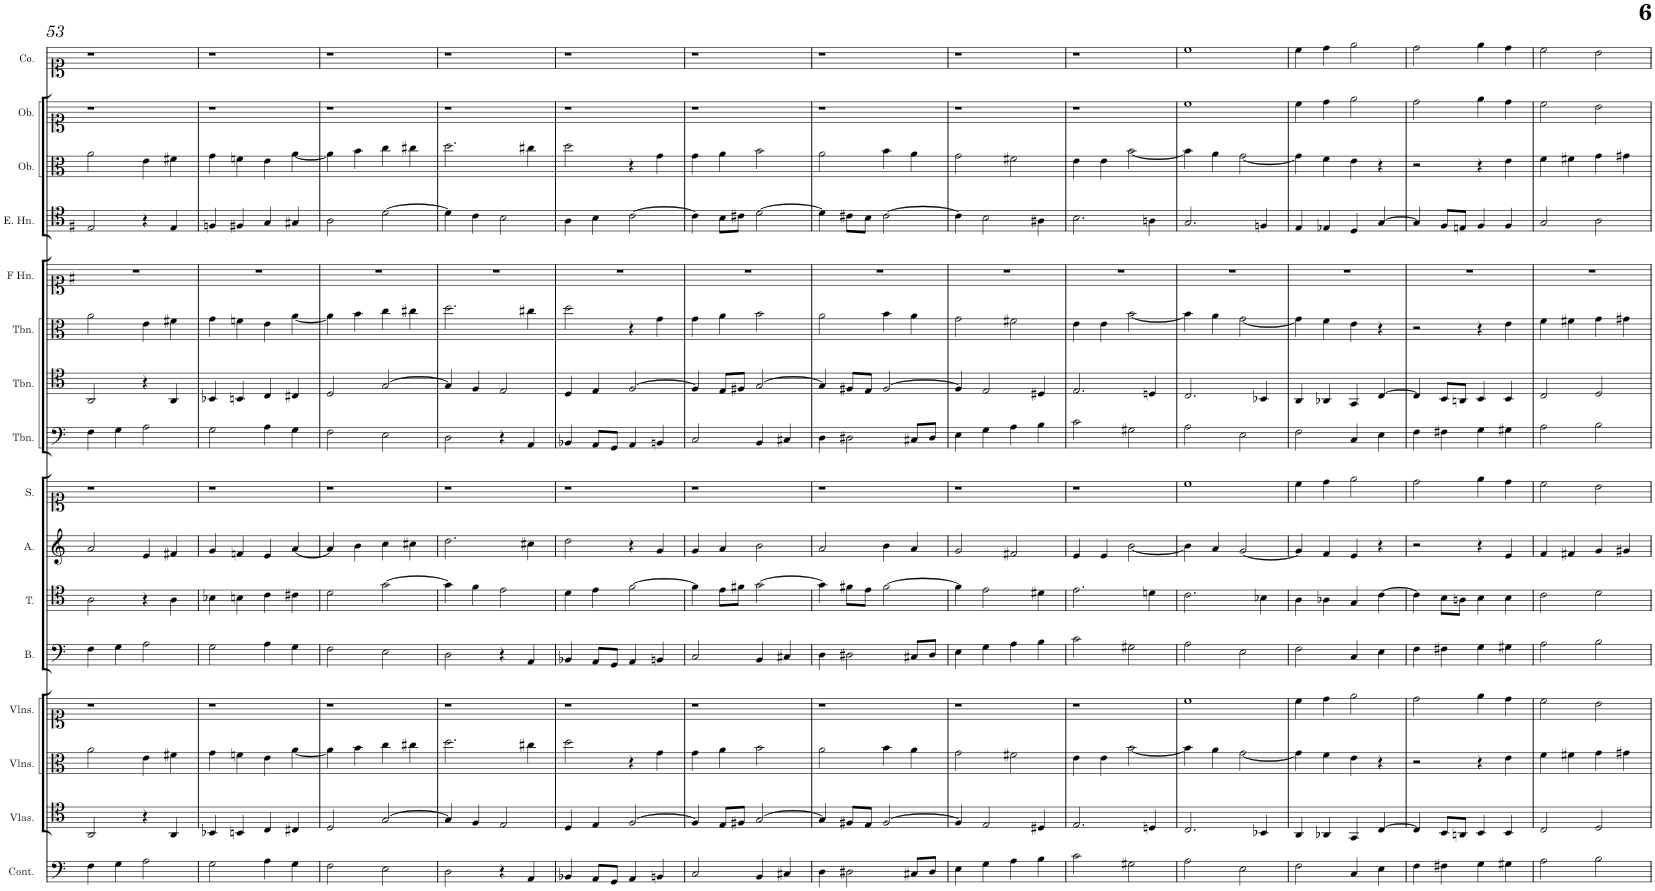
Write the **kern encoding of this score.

**kern	**kern	**kern	**kern	**kern	**kern	**kern	**kern	**kern	**kern	**kern	**kern	**kern	**kern	**kern	**kern	**kern	**kern
*part18	*part17	*part16	*part15	*part14	*part13	*part12	*part11	*part10	*part9	*part8	*part7	*part6	*part5	*part4	*part3	*part2	*part1
*staff18	*staff17	*staff16	*staff15	*staff14	*staff13	*staff12	*staff11	*staff10	*staff9	*staff8	*staff7	*staff6	*staff5	*staff4	*staff3	*staff2	*staff1
*I"Contrabasses	*I"Harpsichord	*I"Continuo	*I"Violas	*I"Violins	*I"Violins	*I"Bass	*I"Tenor	*I"Alto	*I"Soprano	*I"Trombone	*I"Trombone	*I"Trombone	*I"Horn in F	*I"English Horn	*I"Oboe	*I"Oboe	*I"Cornett
*I'Cbs.	*I'Hch.	*I'Cont.	*I'Vlas.	*I'Vlns.	*I'Vlns.	*I'B.	*I'T.	*I'A.	*I'S.	*I'Tbn.	*I'Tbn.	*I'Tbn.	*	*I'E. Hn.	*I'Ob.	*I'Ob.	*I'Co.
!!LO:PB:g=z
*clefF4	*clefF4	*clefF4	*clefC4	*clefC3	*clefC1	*clefF4	*clefC4	*clefG2	*clefC1	*clefF4	*clefC4	*clefC3	*clefC1	*clefC4	*clefC3	*clefC1	*clefC1
*Trd7c12	*	*	*	*	*	*	*Trd7c12	*	*	*	*	*	*Trd4c7	*Trd4c7	*	*	*Trd1c2
*k[]	*k[]	*k[]	*k[]	*k[]	*k[]	*k[]	*k[]	*k[]	*k[]	*k[]	*k[]	*k[]	*k[f#]	*k[f#]	*k[]	*k[]	*k[]
*M2/2	*M2/2	*M2/2	*M2/2	*M2/2	*M2/2	*M2/2	*M2/2	*M2/2	*M2/2	*M2/2	*M2/2	*M2/2	*M2/2	*M2/2	*M2/2	*M2/2	*M2/2
*met(c|)	*met(c|)	*met(c|)	*met(c|)	*met(c|)	*met(c|)	*met(c|)	*met(c|)	*met(c|)	*met(c|)	*met(c|)	*met(c|)	*met(c|)	*met(c|)	*met(c|)	*met(c|)	*met(c|)	*met(c|)
=53	=53	=53	=53	=53	=53	=53	=53	=53	=53	=53	=53	=53	=53	=53	=53	=53	=53
4f	4F	4F\	2AA/	2a\	1r	4F\	2A\	2a/	1r	4F\	2AA/	2a\	1r	2E/	2a\	1r	1r
4g	4G	4G\	.	.	.	4G\	.	.	.	4G\	.	.	.	.	.	.	.
2a	2A	2A\	4r	4e\	.	2A\	4r	4e/	.	2A\	4r	4e\	.	4r	4e\	.	.
.	.	.	4AA/	4f#X\	.	.	4A\	4f#X/	.	.	4AA/	4f#X\	.	4E/	4f#X\	.	.
=54	=54	=54	=54	=54	=54	=54	=54	=54	=54	=54	=54	=54	=54	=54	=54	=54	=54
2g	2G	2G\	4BB-X/	4g\	1r	2G\	4B-X\	4g/	1r	2G\	4BB-X/	4g\	1r	4Fn/	4g\	1r	1r
.	.	.	4BBn/	4fn\	.	.	4Bn\	4fn/	.	.	4BBn/	4fn\	.	4F#X/	4fn\	.	.
4a	4A	4A\	4C/	4e\	.	4A\	4c\	4e/	.	4A\	4C/	4e\	.	4G/	4e\	.	.
4g	4G	4G\	4C#X/	[<4a\	.	4G\	4c#X\	[<4a/	.	4G\	4C#X/	[<4a\	.	4G#X/	[<4a\	.	.
=55	=55	=55	=55	=55	=55	=55	=55	=55	=55	=55	=55	=55	=55	=55	=55	=55	=55
2f	2F	2F\	2D/	4a\]	1r	2F\	2d\	4a/]	1r	2F\	2D/	4a\]	1r	2A\	4a\]	1r	1r
.	.	.	.	4b\	.	.	.	4b\	.	.	.	4b\	.	.	4b\	.	.
2e	2E	2E\	[>2G/	4cc\	.	2E\	[>2g\	4cc\	.	2E\	[>2G/	4cc\	.	[>2d\	4cc\	.	.
.	.	.	.	4cc#X\	.	.	.	4cc#X\	.	.	.	4cc#X\	.	.	4cc#X\	.	.
=56	=56	=56	=56	=56	=56	=56	=56	=56	=56	=56	=56	=56	=56	=56	=56	=56	=56
2d	2D	2D\	4G/]	2.dd\	1r	2D\	4g\]	2.dd\	1r	2D\	4G/]	2.dd\	1r	4d\]	2.dd\	1r	1r
.	.	.	4F/	.	.	.	4f\	.	.	.	4F/	.	.	4c\	.	.	.
4r	4r	4r	2E/	.	.	4r	2e\	.	.	4r	2E/	.	.	2B\	.	.	.
4A	4AA	4AA/	.	4cc#X\	.	4AA/	.	4cc#X\	.	4AA/	.	4cc#X\	.	.	4cc#X\	.	.
=57	=57	=57	=57	=57	=57	=57	=57	=57	=57	=57	=57	=57	=57	=57	=57	=57	=57
4B-X	4BB-X	4BB-X/	4D/	2dd\	1r	4BB-X/	4d\	2dd\	1r	4BB-X/	4D/	2dd\	1r	4A\	2dd\	1r	1r
8A\L	8AA/L	8AA/L	4E/	.	.	8AA/L	4e\	.	.	8AA/L	4E/	.	.	4B\	.	.	.
8G\J	8GG/J	8GG/J	.	.	.	8GG/J	.	.	.	8GG/J	.	.	.	.	.	.	.
4A	4AA	4AA/	[>2F/	4r	.	4AA/	[>2f\	4r	.	4AA/	[>2F/	4r	.	[>2c\	4r	.	.
4Bn	4BBn	4BBn/	.	4g\	.	4BBn/	.	4g/	.	4BBn/	.	4g\	.	.	4g\	.	.
=58	=58	=58	=58	=58	=58	=58	=58	=58	=58	=58	=58	=58	=58	=58	=58	=58	=58
2c	2C	2C/	4F/]	4g\	1r	2C/	4f\]	4g/	1r	2C/	4F/]	4g\	1r	4c\]	4g\	1r	1r
.	.	.	8E/L	4a\	.	.	8e\L	4a/	.	.	8E/L	4a\	.	8B\L	4a\	.	.
.	.	.	8F#X/J	.	.	.	8f#X\J	.	.	.	8F#X/J	.	.	8c#X\J	.	.	.
4B	4BB	4BB/	[>2G/	2b\	.	4BB/	[>2g\	2b\	.	4BB/	[>2G/	2b\	.	[>2d\	2b\	.	.
4c#X	4C#X	4C#X/	.	.	.	4C#X/	.	.	.	4C#X/	.	.	.	.	.	.	.
=59	=59	=59	=59	=59	=59	=59	=59	=59	=59	=59	=59	=59	=59	=59	=59	=59	=59
4d	4D	4D\	4G/]	2a\	1r	4D\	4g\]	2a/	1r	4D\	4G/]	2a\	1r	4d\]	2a\	1r	1r
2d#X	2D#X	2D#X\	8F#X/L	.	.	2D#X\	8f#X\L	.	.	2D#X\	8F#X/L	.	.	8c#X\L	.	.	.
.	.	.	8E/J	.	.	.	8e\J	.	.	.	8E/J	.	.	8B\J	.	.	.
.	.	.	[>2F#/	4b\	.	.	[>2f#\	4b\	.	.	[>2F#/	4b\	.	[>2c#\	4b\	.	.
8c#X\L	8C#X/L	8C#X/L	.	4a\	.	8C#X/L	.	4a/	.	8C#X/L	.	4a\	.	.	4a\	.	.
8d#\J	8D#/J	8D#/J	.	.	.	8D#/J	.	.	.	8D#/J	.	.	.	.	.	.	.
=60	=60	=60	=60	=60	=60	=60	=60	=60	=60	=60	=60	=60	=60	=60	=60	=60	=60
4e	4E	4E\	4F#/]	2g\	1r	4E\	4f#\]	2g/	1r	4E\	4F#/]	2g\	1r	4c#\]	2g\	1r	1r
4g	4G	4G\	2E/	.	.	4G\	2e\	.	.	4G\	2E/	.	.	2B\	.	.	.
4a	4A	4A\	.	2f#X\	.	4A\	.	2f#X/	.	4A\	.	2f#X\	.	.	2f#X\	.	.
4b	4B	4B\	4D#X/	.	.	4B\	4d#X\	.	.	4B\	4D#X/	.	.	4A#X\	.	.	.
=61	=61	=61	=61	=61	=61	=61	=61	=61	=61	=61	=61	=61	=61	=61	=61	=61	=61
2cc	2c	2c\	2.E/	4e\	1r	2c\	2.e\	4e/	1r	2c\	2.E/	4e\	1r	2.B\	4e\	1r	1r
.	.	.	.	4e\	.	.	.	4e/	.	.	.	4e\	.	.	4e\	.	.
2g#X	2G#X	2G#X\	.	[<2b\	.	2G#X\	.	[<2b\	.	2G#X\	.	[<2b\	.	.	[<2b\	.	.
.	.	.	4Dn/	.	.	.	4dn\	.	.	.	4Dn/	.	.	4An\	.	.	.
=62	=62	=62	=62	=62	=62	=62	=62	=62	=62	=62	=62	=62	=62	=62	=62	=62	=62
2a	2A	2A\	2.C/	4b\]	1cc	2A\	2.c\	4b\]	1cc	2A\	2.C/	4b\]	1r	2.G/	4b\]	1cc	1cc
.	.	.	.	4a\	.	.	.	4a/	.	.	.	4a\	.	.	4a\	.	.
2e	2E	2E\	.	[<2g\	.	2E\	.	[<2g/	.	2E\	.	[<2g\	.	.	[<2g\	.	.
.	.	.	4BB-X/	.	.	.	4B-X\	.	.	.	4BB-X/	.	.	4Fn/	.	.	.
=63	=63	=63	=63	=63	=63	=63	=63	=63	=63	=63	=63	=63	=63	=63	=63	=63	=63
2f	2F	2F\	4AA/	4g\]	4cc\	2F\	4A\	4g/]	4cc\	2F\	4AA/	4g\]	1r	4E/	4g\]	4cc\	4cc\
.	.	.	4AA-X/	4f\	4dd\	.	4A-X\	4f/	4dd\	.	4AA-X/	4f\	.	4E-X/	4f\	4dd\	4dd\
4c	4C	4C/	4GG/	4e\	2ee\	4C/	4G/	4e/	2ee\	4C/	4GG/	4e\	.	4D/	4e\	2ee\	2ee\
4e	4E	4E\	[>4C/	4r	.	4E\	[>4c\	4r	.	4E\	[>4C/	4r	.	[>4G/	4r	.	.
=64	=64	=64	=64	=64	=64	=64	=64	=64	=64	=64	=64	=64	=64	=64	=64	=64	=64
4f	4F	4F\	4C/]	2r	2dd\	4F\	4c\]	2r	2dd\	4F\	4C/]	2r	1r	4G/]	2r	2dd\	2dd\
4f#X	4F#X	4F#X\	8BB/L	.	.	4F#X\	8B\L	.	.	4F#X\	8BB/L	.	.	8F#/L	.	.	.
.	.	.	8AAn/J	.	.	.	8An\J	.	.	.	8AAn/J	.	.	8En/J	.	.	.
4g	4G	4G\	4BB/	4r	4ee\	4G\	4B\	4r	4ee\	4G\	4BB/	4r	.	4F#/	4r	4ee\	4ee\
4g#X	4G#X	4G#X\	4BB/	4e\	4dd\	4G#X\	4B\	4e/	4dd\	4G#X\	4BB/	4e\	.	4F#/	4e\	4dd\	4dd\
=65	=65	=65	=65	=65	=65	=65	=65	=65	=65	=65	=65	=65	=65	=65	=65	=65	=65
2a	2A	2A\	2C/	4f\	2cc\	2A\	2c\	4f/	2cc\	2A\	2C/	4f\	1r	2G/	4f\	2cc\	2cc\
.	.	.	.	4f#X\	.	.	.	4f#X/	.	.	.	4f#X\	.	.	4f#X\	.	.
2b	2B	2B\	2D/	4g\	2b\	2B\	2d\	4g/	2b\	2B\	2D/	4g\	.	2A\	4g\	2b\	2b\
.	.	.	.	4g#X\	.	.	.	4g#X/	.	.	.	4g#X\	.	.	4g#X\	.	.
=	=	=	=	=	=	=	=	=	=	=	=	=	=	=	=	=	=
*-	*-	*-	*-	*-	*-	*-	*-	*-	*-	*-	*-	*-	*-	*-	*-	*-	*-
